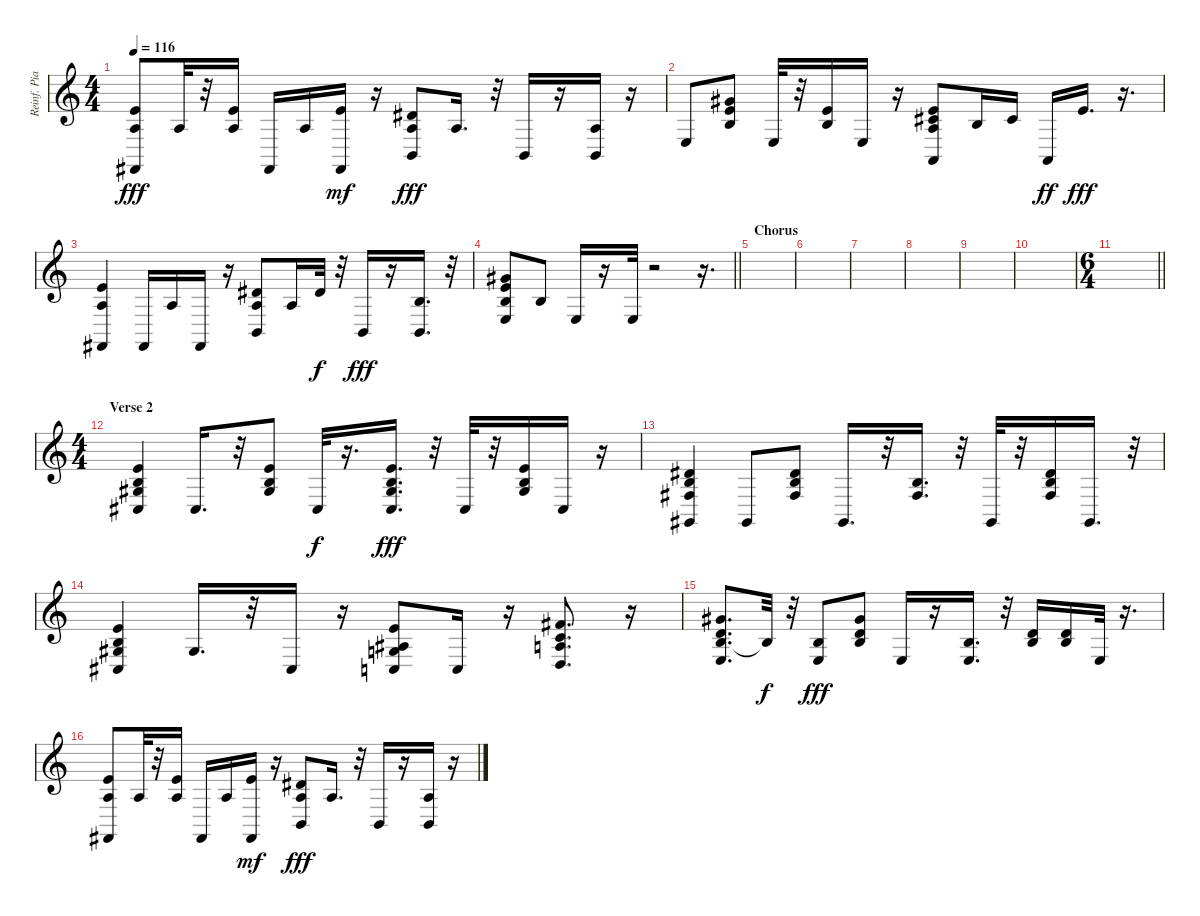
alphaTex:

\track ("Reinf. Piano (Tr. 14B)" "Reinf. Pia") {instrument brightacousticpiano}
\staff {score}
\tuning (E4 B3 G3 D3 A2 E2) {hide}
\ts (4 4)
\tempo 116
\clef g2
\ks c
(0.1 2.3 2.6).8{dy fff} 2.3.32 r.32 (0.1 2.3).16 2.6.16 2.3.16 (0.1 2.6).16{dy mf} r.16 (4.2 2.3 2.5).8{dy fff} 2.3.16{d} r.32 2.5.16 r.16 (2.3 2.5).16 r.16 |
2.4.8 (4.1 5.2 4.3).8 2.4.32 r.32 (0.1 0.2).16 2.4.16 r.16 (0.1 2.2 2.3 0.5).8 0.2.16 2.2.16 0.5.16{dy ff} 0.1.16{d dy fff} r.16{d} |
(0.1 2.3 2.6).4 2.6.16 2.3.16 2.6.16 r.16 (4.2 2.3 2.5).8 2.3.16 4.2.32{dy f} r.32 2.5.16{dy fff} r.16 (0.2 2.5).16{d} r.32 |
\barLineRight lightlight
(4.1 5.2 4.3 2.4).8 0.2.8 2.4.16 r.16 2.4.32 r.2 r.16{d} |
\section ("" "Chorus")
|
|
|
|
|
|
\ts (6 4)
\barLineRight lightlight
|
\ts (4 4)
\section ("" "Verse 2")
(5.2 4.3 6.4 4.5).4 4.5.16{d} r.32 (0.1 0.2 6.4).8 4.5.32{dy f} r.16{d} (0.1 0.2 6.4 4.5).16{d dy fff} r.32 4.5.32 r.32 (0.1 0.2 1.3).16 4.5.16 r.16 |
(4.2 4.3 4.4 4.6).4 4.6.8 (4.2 4.3 4.4).8 4.6.16{d} r.32 (4.3 4.4).16{d} r.32 4.6.32 r.32 (4.2 4.3 4.4).16 4.6.16{d} r.32 |
(5.2 4.3 6.4 4.5).4 6.4.16{d} r.32 4.5.16 r.16 (5.2 3.3 5.4 3.5).8 3.5.16 r.16 (2.1 1.2 2.3 0.4).8{d} r.16 |
(4.1 3.2 4.3 2.4).8{d} 4.3{t}.32{dy f} r.32 (0.2 2.4).8{dy fff} (4.1 3.2 4.3).8 2.4.16 r.16 (0.2 2.4).16{d} r.32 (3.2 4.3).16 (3.2 4.3).16 2.4.32 r.16{d} |
(0.1 2.3 2.6).8 2.3.32 r.32 (0.1 2.3).16 2.6.16 2.3.16 (0.1 2.6).16{dy mf} r.16 (4.2 2.3 2.5).8{dy fff} 2.3.16{d} r.32 2.5.16 r.16 (2.3 2.5).16 r.16
